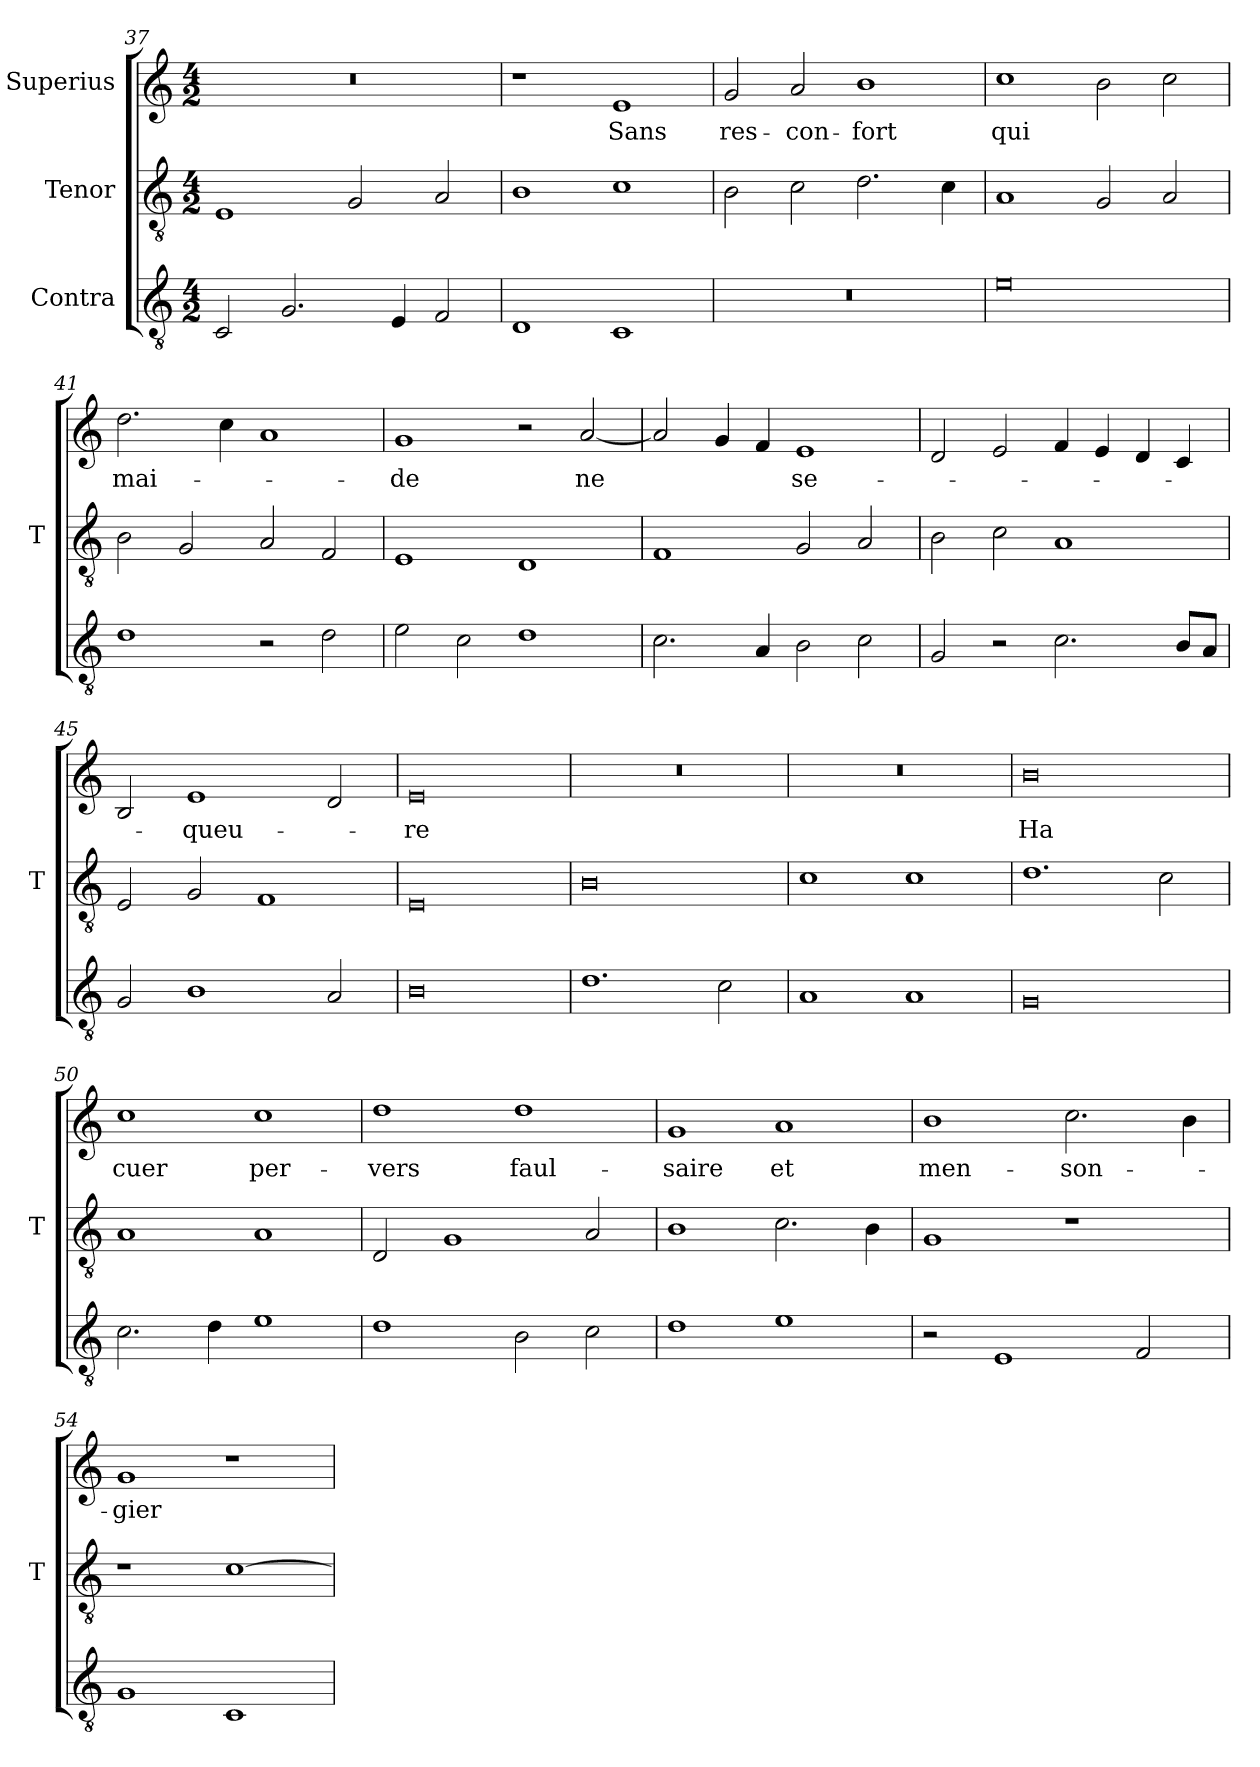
**kern	**kern	**kern	**text
*part3	*part2	*part1	*part1
*staff3	*staff2	*staff1	*staff1
*I"Contra	*I"Tenor	*I"Superius	*
*	*I'T	*	*
*clefGv2	*clefGv2	*clefG2	*
*M4/2	*M4/2	*M4/2	*
=37	=37	=37	=37
2C	1E	0r	.
2.G	.	.	.
.	2G	.	.
4E	.	.	.
2F	2A	.	.
=38	=38	=38	=38
1D	1B	1r	.
1C	1c	1e	-Sans
=39	=39	=39	=39
0r	2B	2g	res-
.	2c	2a	-con-
.	2.d	1b	-fort
.	4c	.	.
=40	=40	=40	=40
0e	1A	1cc	-qui
.	2G	2b	.
.	2A	2cc	.
=41	=41	=41	=41
1d	2B	2.dd	mai-
.	2G	.	.
.	.	4cc	.
2r	2A	1a	.
2d	2F	.	.
=42	=42	=42	=42
2e	1E	1g	-de
2c	.	.	.
1d	1D	2r	.
.	.	[2a	-ne
=43	=43	=43	=43
2.c	1F	2a]	.
.	.	4g	.
4A	.	4f	.
2B	2G	1e	se-
2c	2A	.	.
=44	=44	=44	=44
2G	2B	2d	.
2r	2c	2e	.
2.c	1A	4f	.
.	.	4e	.
.	.	4d	.
8B/L	.	4c	.
8A/J	.	.	.
=45	=45	=45	=45
2G	2E	2B	.
1B	2G	1e	-queu-
.	1F	.	.
2A	.	2d	.
=46	=46	=46	=46
0B	0E	0e	-re
=47	=47	=47	=47
1.d	0B	0r	.
2c	.	.	.
=48	=48	=48	=48
1A	1c	0r	.
1A	1c	.	.
=49	=49	=49	=49
0G	1.d	0b	-Ha
.	2c	.	.
=50	=50	=50	=50
2.c	1A	1cc	-cuer
4d	.	.	.
1e	1A	1cc	per-
=51	=51	=51	=51
1d	2D	1dd	-vers
.	1G	.	.
2B	.	1dd	faul-
2c	2A	.	.
=52	=52	=52	=52
1d	1B	1g	-saire
1e	2.c	1a	-et
.	4B	.	.
=53	=53	=53	=53
2r	1G	1b	men-
1E	.	.	.
.	1r	2.cc	-son-
2F	.	.	.
.	.	4b	.
=54	=54	=54	=54
1G	1r	1g	-gier
1C	[1c	1r	.
=	=	=	=
*-	*-	*-	*-
